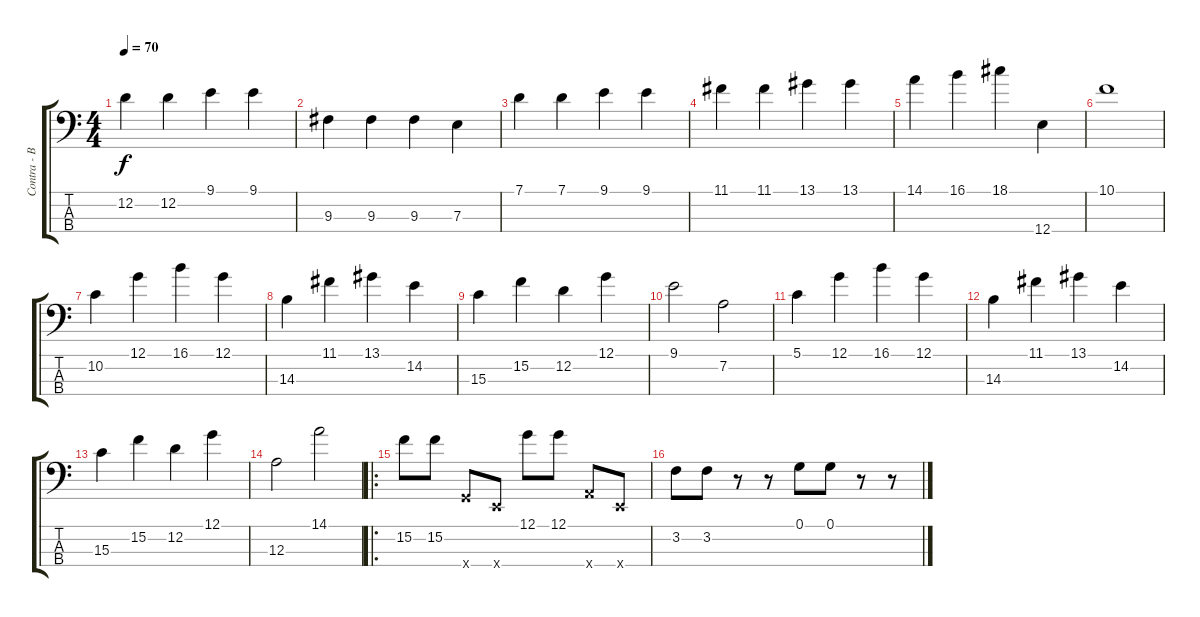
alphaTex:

\track ("Contra - Baixo" "Contra - B") {instrument fretlessbass}
\staff {score tabs}
\tuning (G2 D2 A1 E1) {hide}
\ts (4 4)
\tempo 70
\clef f4
\ks c
12.2.4{dy f} 12.2.4 9.1.4 9.1.4 |
9.3.4 9.3.4 9.3.4 7.3.4 |
7.1.4 7.1.4 9.1.4 9.1.4 |
11.1.4 11.1.4 13.1.4 13.1.4 |
14.1.4 16.1.4 18.1.4 12.4.4 |
10.1.1 |
10.2.4 12.1.4 16.1.4 12.1.4 |
14.3.4 11.1.4 13.1.4 14.2.4 |
15.3.4 15.2.4 12.2.4 12.1.4 |
9.1.2 7.2.2 |
5.1.4 12.1.4 16.1.4 12.1.4 |
14.3.4 11.1.4 13.1.4 14.2.4 |
15.3.4 15.2.4 12.2.4 12.1.4 |
12.3.2 14.1.2 |
\ro
15.2.8 15.2.8 3.4{x}.8 0.4{x}.8 12.1.8 12.1.8 5.4{x}.8 0.4{x}.8 |
3.2.8 3.2.8 r.8 r.8 0.1.8 0.1.8 r.8 r.8
